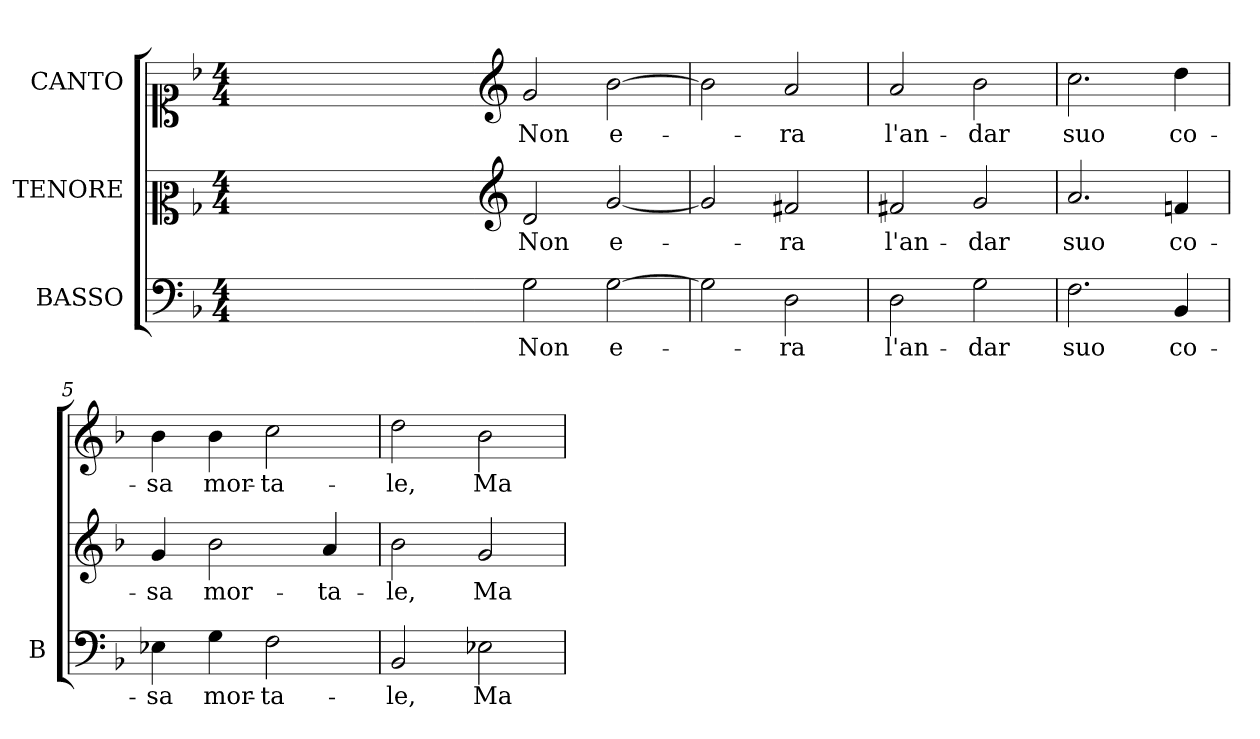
**kern	**text	**kern	**text	**kern	**text
*part3	*part3	*part2	*part2	*part1	*part1
*staff3	*staff3	*staff2	*staff2	*staff1	*staff1
*I"BASSO	*	*I"TENORE	*	*I"CANTO	*
*I'B	*	*	*	*	*
!!LO:PB:g=z
*clefF4	*	*clefC2	*	*clefC1	*
*k[b-]	*	*k[b-]	*	*k[b-]	*
*F:	*	*F:	*	*F:	*
*M4/4	*	*M4/4	*	*M4/4	*
=1	=1	=1	=1	=1	=1
!	!	!	!	!LO:TX:b:t=* IL PRIMO LIBRO | DELLE CANZONETTE | A TRE VOCI | Di Gio.Maria Nanino, | Novamente da lui Composte, & per Alessandro |	!
!	!	!	!	!LO:TX:t=Nanini raccolte, & date in luce. | In Venetia Appresso Angelo Gardano. | M. D. LXXXXIII.	!
*	*	*	*	*^	*
1ryy	.	1ryy	.	1ryy	2ryy	.
.	.	.	.	.	4ryy	.
.	.	.	.	.	8ryy	.
.	.	.	.	.	16ryy	.
.	.	.	.	.	32ryy	.
.	.	.	.	.	64ryy	.
.	.	.	.	.	128...ryy	.
*	*	*	*	*MM144	*	*
.	.	.	.	.	1024ryy	.
*	*	*	*	*v	*v	*
=1-	=1-	=1-	=1-	=1-	=1-
*	*	*clefG2	*	*clefG2	*
*	*	*	*	*^	*
!	!LO:LY:b:color=#000000	!	!	!	!	!
*	*	*	*	*v	*v	*
*	*	*	*	*^	*
!	!	!	!LO:LY:b:color=#000000	!	!	!
*	*	*	*	*v	*v	*
*	*	*	*	*^	*
!	!	!	!	!LO:TX:a:B:t=Primo Terzetto	!	!
!	!	!	!	!	!	!LO:LY:b:color=#000000
*	*	*	*	*v	*v	*
2Gi\	Non	2di/	Non	2gi/	Non
!	!LO:LY:b:color=#000000	!	!	!	!
!	!	!	!LO:LY:b:color=#000000	!	!
!	!	!	!	!	!LO:LY:b:color=#000000
[>2Gi\	e-	[<2gi/	e-	[>2b-i\	e-
=2	=2	=2	=2	=2	=2
2Gi\]	.	2gi/]	.	2b-i\]	.
!	!LO:LY:b:color=#000000	!	!	!	!
!	!	!	!LO:LY:b:color=#000000	!	!
!	!	!	!	!	!LO:LY:b:color=#000000
2Di\	-ra	2f#Xi/	-ra	2ai/	-ra
=3	=3	=3	=3	=3	=3
!	!LO:LY:b:color=#000000	!	!	!	!
!	!	!	!LO:LY:b:color=#000000	!	!
!	!	!	!	!	!LO:LY:b:color=#000000
2Di\	l'an-	2f#Xi/	l'an-	2ai/	l'an-
!	!LO:LY:b:color=#000000	!	!	!	!
!	!	!	!LO:LY:b:color=#000000	!	!
!	!	!	!	!	!LO:LY:b:color=#000000
2Gi\	-dar	2gi/	-dar	2b-i\	-dar
=4	=4	=4	=4	=4	=4
!	!LO:LY:b:color=#000000	!	!	!	!
!	!	!	!LO:LY:b:color=#000000	!	!
!	!	!	!	!	!LO:LY:b:color=#000000
2.Fi\	suo	2.ai/	suo	2.cci\	suo
!	!LO:LY:b:color=#000000	!	!	!	!
!	!	!	!LO:LY:b:color=#000000	!	!
!	!	!	!	!	!LO:LY:b:color=#000000
4BB-i/	co-	4fni/	co-	4ddi\	co-
=5	=5	=5	=5	=5	=5
!	!LO:LY:b:color=#000000	!	!	!	!
!	!	!	!LO:LY:b:color=#000000	!	!
!	!	!	!	!	!LO:LY:b:color=#000000
4E-Xi\	-sa	4gi/	-sa	4b-i\	-sa
!	!LO:LY:b:color=#000000	!	!	!	!
!	!	!	!LO:LY:b:color=#000000	!	!
!	!	!	!	!	!LO:LY:b:color=#000000
4Gi\	mor-	2b-i\	mor-	4b-i\	mor-
!	!LO:LY:b:color=#000000	!	!	!	!
!	!	!	!	!	!LO:LY:b:color=#000000
2Fi\	-ta-	.	.	2cci\	-ta-
!	!	!	!LO:LY:b:color=#000000	!	!
.	.	4ai/	-ta-	.	.
=6	=6	=6	=6	=6	=6
!	!LO:LY:b:color=#000000	!	!	!	!
!	!	!	!LO:LY:b:color=#000000	!	!
!	!	!	!	!	!LO:LY:b:color=#000000
2BB-i/	-le,	2b-i\	-le,	2ddi\	-le,
!	!LO:LY:b:color=#000000	!	!	!	!
!	!	!	!LO:LY:b:color=#000000	!	!
!	!	!	!	!	!LO:LY:b:color=#000000
2E-Xi\	Ma	2gi/	Ma	2b-i\	Ma
=	=	=	=	=	=
*-	*-	*-	*-	*-	*-
